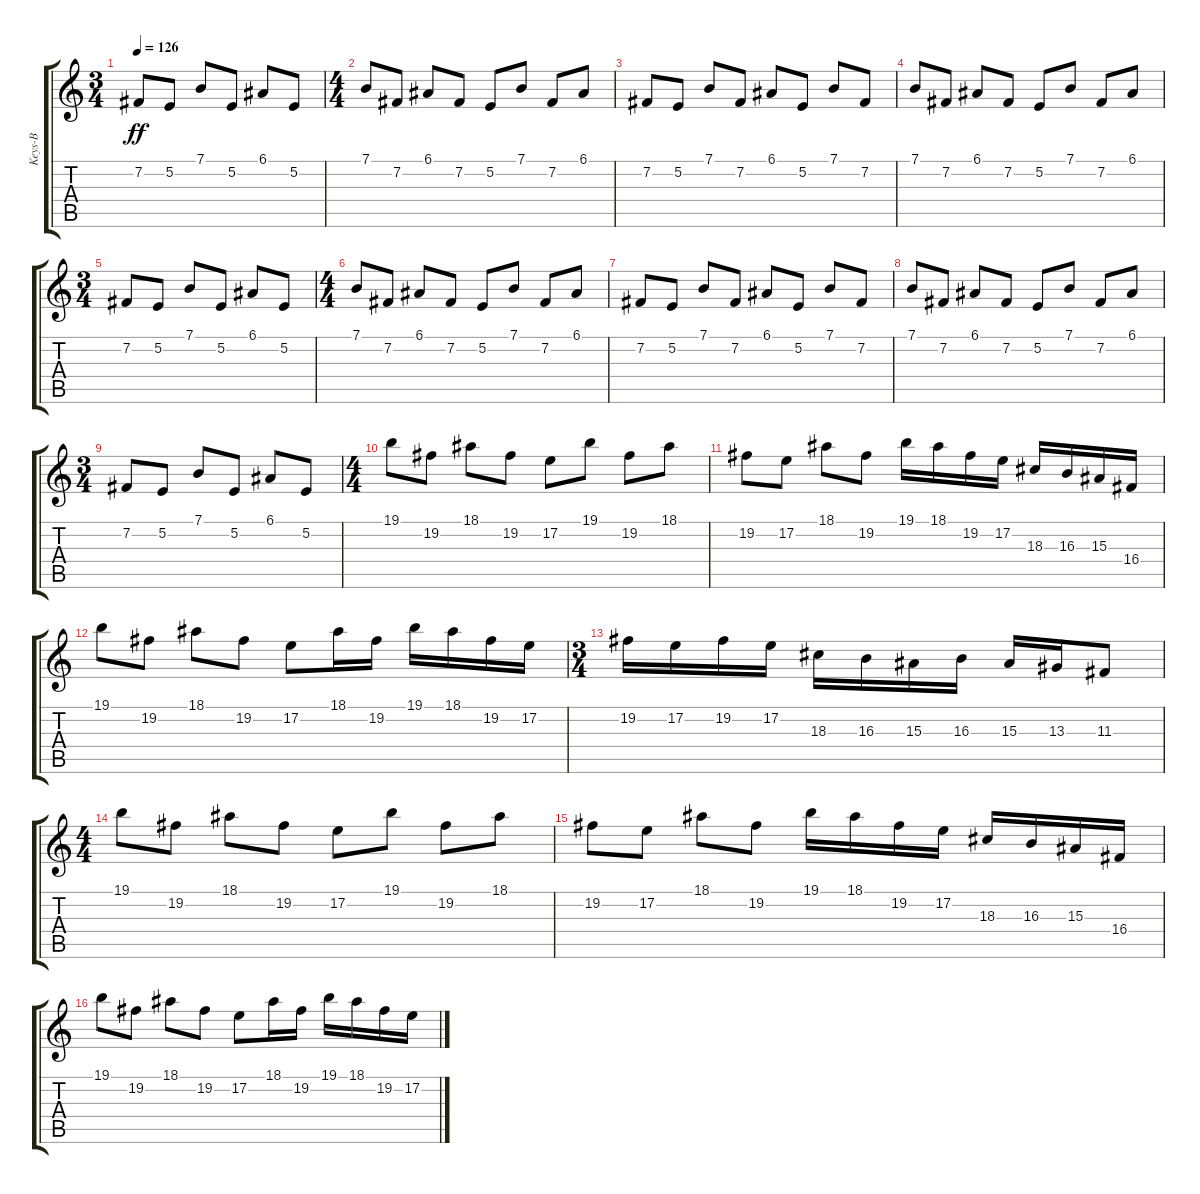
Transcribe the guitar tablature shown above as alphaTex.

\track ("Keys-B" "Keys-B") {instrument lead2sawtooth}
\staff {score tabs}
\tuning (E4 B3 G3 D3 A2 E2) {hide}
\ts (3 4)
\tempo 126
\clef g2
\ks c
7.2.8{dy ff} 5.2.8 7.1.8 5.2.8 6.1.8 5.2.8 |
\ts (4 4)
7.1.8 7.2.8 6.1.8 7.2.8 5.2.8 7.1.8 7.2.8 6.1.8 |
7.2.8 5.2.8 7.1.8 7.2.8 6.1.8 5.2.8 7.1.8 7.2.8 |
7.1.8 7.2.8 6.1.8 7.2.8 5.2.8 7.1.8 7.2.8 6.1.8 |
\ts (3 4)
7.2.8 5.2.8 7.1.8 5.2.8 6.1.8 5.2.8 |
\ts (4 4)
7.1.8 7.2.8 6.1.8 7.2.8 5.2.8 7.1.8 7.2.8 6.1.8 |
7.2.8 5.2.8 7.1.8 7.2.8 6.1.8 5.2.8 7.1.8 7.2.8 |
7.1.8 7.2.8 6.1.8 7.2.8 5.2.8 7.1.8 7.2.8 6.1.8 |
\ts (3 4)
7.2.8 5.2.8 7.1.8 5.2.8 6.1.8 5.2.8 |
\ts (4 4)
19.1.8{balance 16} 19.2.8 18.1.8 19.2.8 17.2.8 19.1.8 19.2.8 18.1.8 |
19.2.8 17.2.8 18.1.8 19.2.8 19.1.16 18.1.16 19.2.16 17.2.16 18.3.16 16.3.16 15.3.16 16.4.16 |
19.1.8 19.2.8 18.1.8 19.2.8 17.2.8 18.1.16 19.2.16 19.1.16 18.1.16 19.2.16 17.2.16 |
\ts (3 4)
19.2.16 17.2.16 19.2.16 17.2.16 18.3.16 16.3.16 15.3.16 16.3.16 15.3.16 13.3.16 11.3.8 |
\ts (4 4)
19.1.8 19.2.8 18.1.8 19.2.8 17.2.8 19.1.8 19.2.8 18.1.8 |
19.2.8 17.2.8 18.1.8 19.2.8 19.1.16 18.1.16 19.2.16 17.2.16 18.3.16 16.3.16 15.3.16 16.4.16 |
19.1.8 19.2.8 18.1.8 19.2.8 17.2.8 18.1.16 19.2.16 19.1.16 18.1.16 19.2.16 17.2.16
